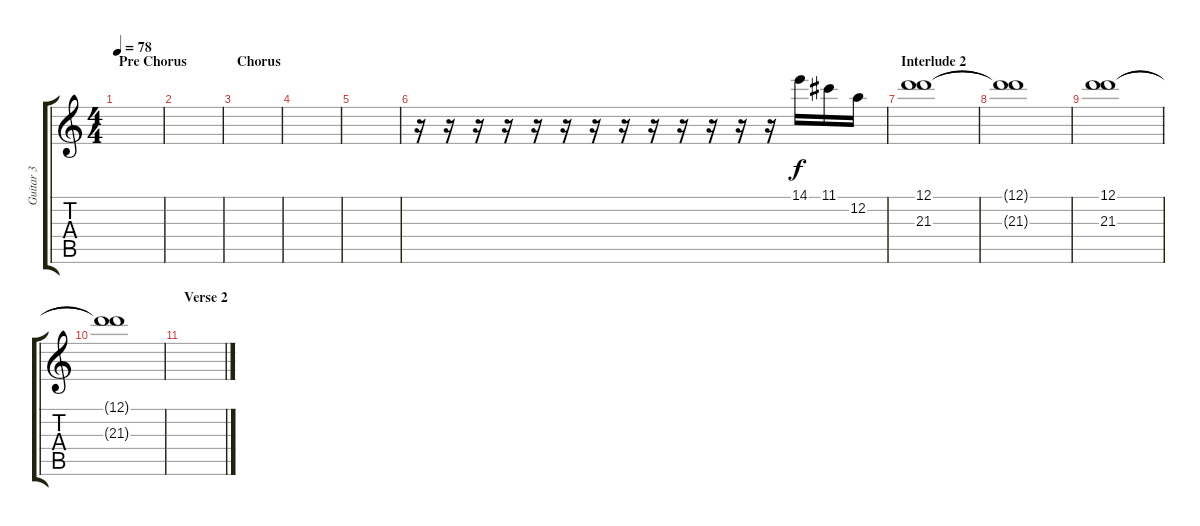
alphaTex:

\track ("Guitar 3" "Guitar 3") {instrument overdrivenguitar}
\staff {score tabs}
\tuning (D4 A3 F3 C3 G2 D2) {hide}
\ts (4 4)
\section ("" "Pre Chorus")
\tempo 78
\clef g2
\ks c
|
|
\section ("" "Chorus")
|
|
|
r.16 r.16 r.16 r.16 r.16 r.16 r.16 r.16 r.16 r.16 r.16 r.16 r.16 14.1.16 11.1.16 12.2.16 |
\section ("" "Interlude 2")
(12.1 21.3).1 |
(12.1{t} 21.3{t}).1 |
(12.1 21.3).1 |
(12.1{t} 21.3{t}).1 |
\section ("" "Verse 2")
